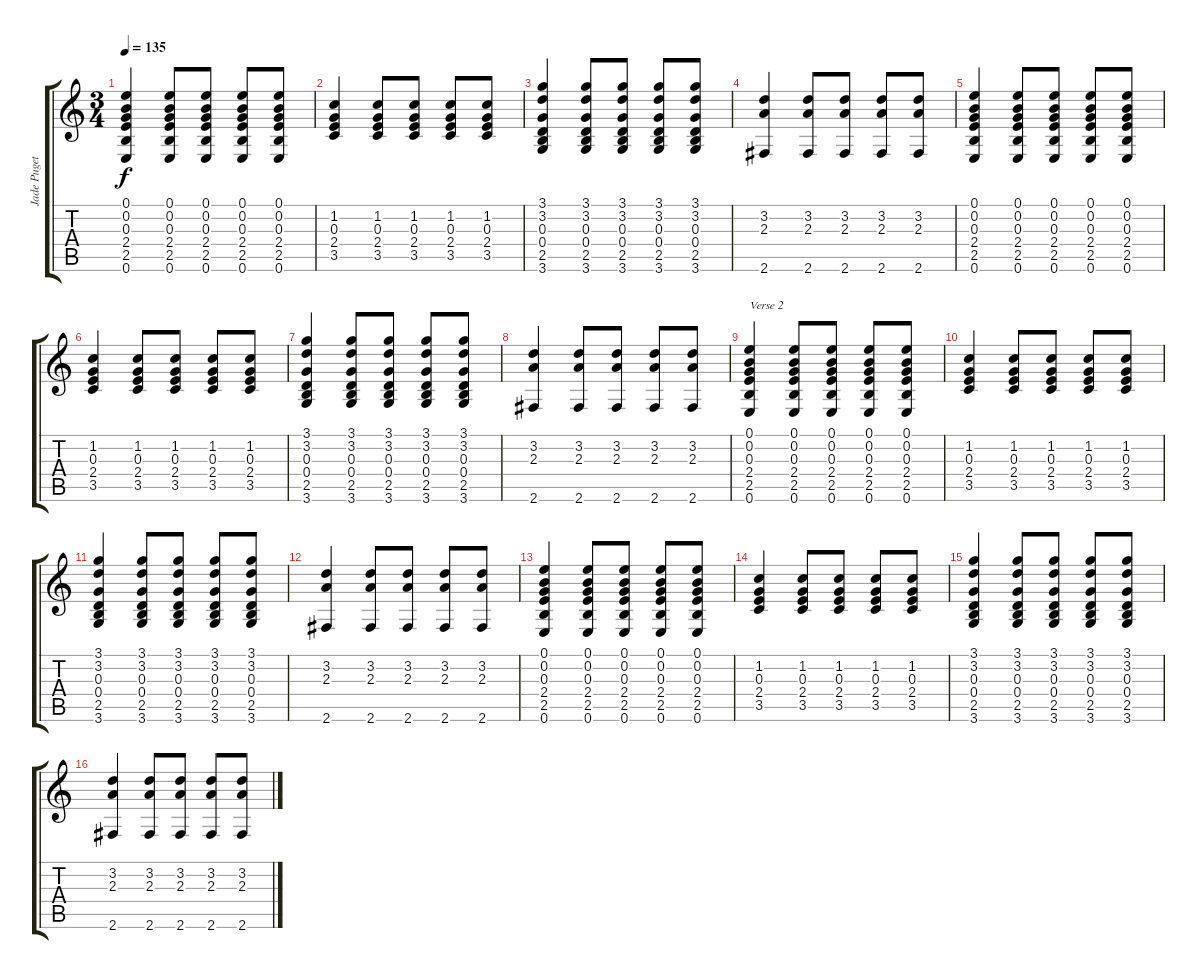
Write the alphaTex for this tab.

\track ("Jade Puget [Guitar 1]" "Jade Puget") {instrument electricguitarjazz}
\staff {score tabs}
\tuning (E4 B3 G3 D3 A2 E2) {hide}
\ts (3 4)
\tempo 135
\clef g2
\ks c
(0.1 0.2 0.3 2.4 2.5 0.6).4{dy f} (0.1 0.2 0.3 2.4 2.5 0.6).8 (0.1 0.2 0.3 2.4 2.5 0.6).8 (0.1 0.2 0.3 2.4 2.5 0.6).8 (0.1 0.2 0.3 2.4 2.5 0.6).8 |
(1.2 0.3 2.4 3.5).4 (1.2 0.3 2.4 3.5).8 (1.2 0.3 2.4 3.5).8 (1.2 0.3 2.4 3.5).8 (1.2 0.3 2.4 3.5).8 |
(3.1 3.2 0.3 0.4 2.5 3.6).4 (3.1 3.2 0.3 0.4 2.5 3.6).8 (3.1 3.2 0.3 0.4 2.5 3.6).8 (3.1 3.2 0.3 0.4 2.5 3.6).8 (3.1 3.2 0.3 0.4 2.5 3.6).8 |
(3.2 2.3 2.6).4 (3.2 2.3 2.6).8 (3.2 2.3 2.6).8 (3.2 2.3 2.6).8 (3.2 2.3 2.6).8 |
(0.1 0.2 0.3 2.4 2.5 0.6).4 (0.1 0.2 0.3 2.4 2.5 0.6).8 (0.1 0.2 0.3 2.4 2.5 0.6).8 (0.1 0.2 0.3 2.4 2.5 0.6).8 (0.1 0.2 0.3 2.4 2.5 0.6).8 |
(1.2 0.3 2.4 3.5).4 (1.2 0.3 2.4 3.5).8 (1.2 0.3 2.4 3.5).8 (1.2 0.3 2.4 3.5).8 (1.2 0.3 2.4 3.5).8 |
(3.1 3.2 0.3 0.4 2.5 3.6).4 (3.1 3.2 0.3 0.4 2.5 3.6).8 (3.1 3.2 0.3 0.4 2.5 3.6).8 (3.1 3.2 0.3 0.4 2.5 3.6).8 (3.1 3.2 0.3 0.4 2.5 3.6).8 |
(3.2 2.3 2.6).4 (3.2 2.3 2.6).8 (3.2 2.3 2.6).8 (3.2 2.3 2.6).8 (3.2 2.3 2.6).8 |
(0.1 0.2 0.3 2.4 2.5 0.6).4{txt "Verse 2"} (0.1 0.2 0.3 2.4 2.5 0.6).8 (0.1 0.2 0.3 2.4 2.5 0.6).8 (0.1 0.2 0.3 2.4 2.5 0.6).8 (0.1 0.2 0.3 2.4 2.5 0.6).8 |
(1.2 0.3 2.4 3.5).4 (1.2 0.3 2.4 3.5).8 (1.2 0.3 2.4 3.5).8 (1.2 0.3 2.4 3.5).8 (1.2 0.3 2.4 3.5).8 |
(3.1 3.2 0.3 0.4 2.5 3.6).4 (3.1 3.2 0.3 0.4 2.5 3.6).8 (3.1 3.2 0.3 0.4 2.5 3.6).8 (3.1 3.2 0.3 0.4 2.5 3.6).8 (3.1 3.2 0.3 0.4 2.5 3.6).8 |
(3.2 2.3 2.6).4 (3.2 2.3 2.6).8 (3.2 2.3 2.6).8 (3.2 2.3 2.6).8 (3.2 2.3 2.6).8 |
(0.1 0.2 0.3 2.4 2.5 0.6).4 (0.1 0.2 0.3 2.4 2.5 0.6).8 (0.1 0.2 0.3 2.4 2.5 0.6).8 (0.1 0.2 0.3 2.4 2.5 0.6).8 (0.1 0.2 0.3 2.4 2.5 0.6).8 |
(1.2 0.3 2.4 3.5).4 (1.2 0.3 2.4 3.5).8 (1.2 0.3 2.4 3.5).8 (1.2 0.3 2.4 3.5).8 (1.2 0.3 2.4 3.5).8 |
(3.1 3.2 0.3 0.4 2.5 3.6).4 (3.1 3.2 0.3 0.4 2.5 3.6).8 (3.1 3.2 0.3 0.4 2.5 3.6).8 (3.1 3.2 0.3 0.4 2.5 3.6).8 (3.1 3.2 0.3 0.4 2.5 3.6).8 |
(3.2 2.3 2.6).4 (3.2 2.3 2.6).8 (3.2 2.3 2.6).8 (3.2 2.3 2.6).8 (3.2 2.3 2.6).8
